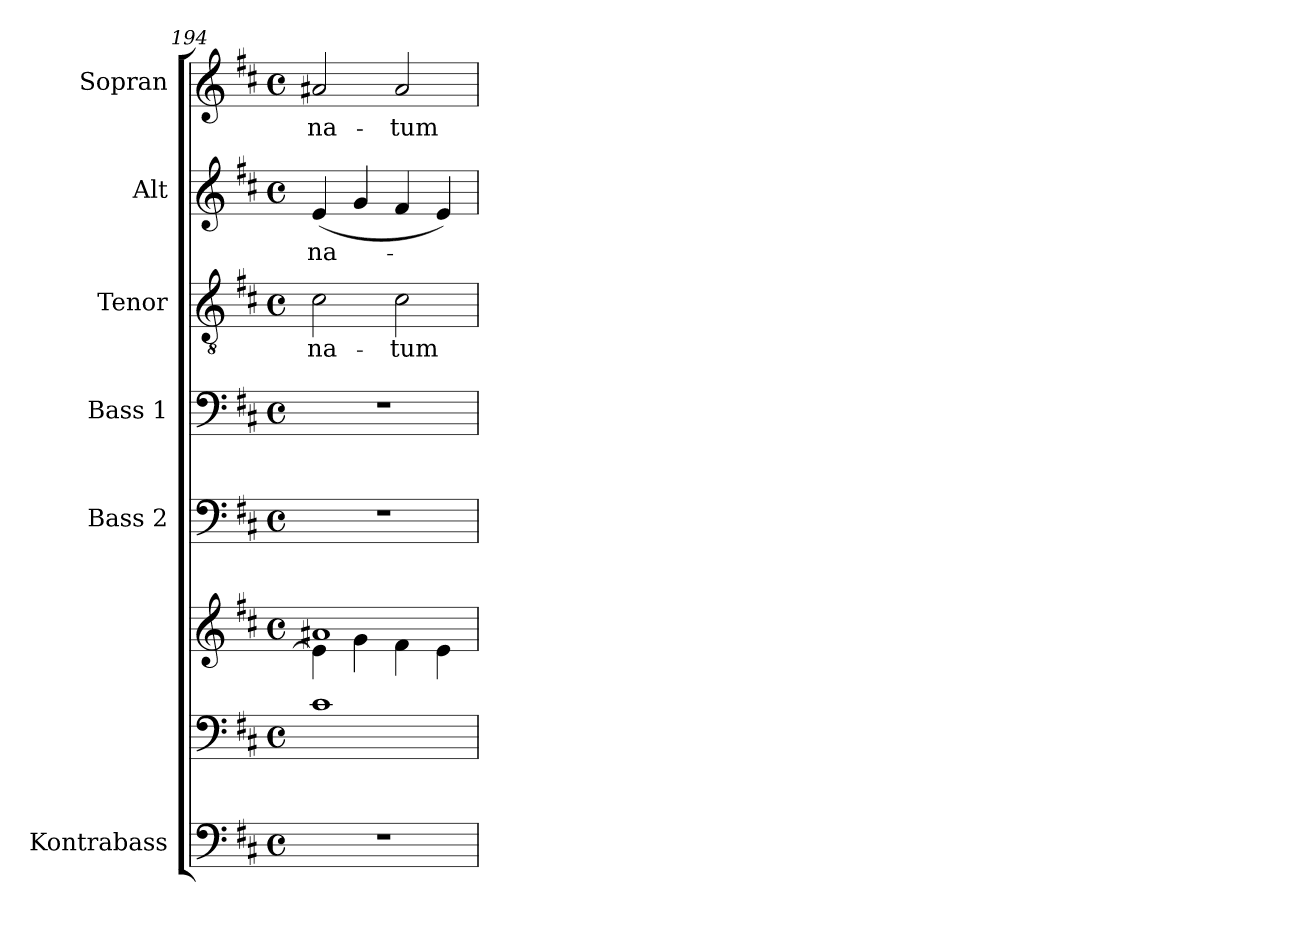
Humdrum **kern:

**kern	**kern	**kern	**kern	**kern	**kern	**text	**kern	**text	**kern	**text
*part7	*part6	*part6	*part5	*part4	*part3	*part3	*part2	*part2	*part1	*part1
*staff8	*staff7	*staff6	*staff5	*staff4	*staff3	*staff3	*staff2	*staff2	*staff1	*staff1
*I"Kontrabass	*	*	*I"Bass 2	*I"Bass 1	*I"Tenor	*	*I"Alt	*	*I"Sopran	*
*I'Kb.	*	*	*I'B. 2	*I'B. 1	*I'T.	*	*I'A.	*	*I'S.	*
*clefF4	*clefF4	*clefG2	*clefF4	*clefF4	*clefGv2	*	*clefG2	*	*clefG2	*
*ITrd7c12	*	*	*	*	*	*	*	*	*	*
*k[f#c#]	*k[f#c#]	*k[f#c#]	*k[f#c#]	*k[f#c#]	*k[f#c#]	*	*k[f#c#]	*	*k[f#c#]	*
*D:	*D:	*D:	*D:	*D:	*D:	*	*D:	*	*D:	*
*M4/4	*M4/4	*M4/4	*M4/4	*M4/4	*M4/4	*	*M4/4	*	*M4/4	*
*met(c)	*met(c)	*met(c)	*met(c)	*met(c)	*met(c)	*	*met(c)	*	*met(c)	*
=194	=194	=194	=194	=194	=194	=194	=194	=194	=194	=194
*	*	*^	*	*	*	*	*	*	*	*
!	!	!	!	!	!	!	!LO:LY:b	!	!LO:LY:b	!	!LO:LY:b
1r	1c#	1a#X	4e\]	1r	1r	2c#\	na-	(<4e/	na-	2a#X/	na-
.	.	.	4g\	.	.	.	.	4g/	.	.	.
!	!	!	!	!	!	!	!LO:LY:b	!	!	!	!LO:LY:b
.	.	.	4f#\	.	.	2c#\	-tum	4f#/	.	2a#/	-tum
.	.	.	4e\	.	.	.	.	4e/)	.	.	.
*	*	*v	*v	*	*	*	*	*	*	*	*
=	=	=	=	=	=	=	=	=	=	=
*-	*-	*-	*-	*-	*-	*-	*-	*-	*-	*-
